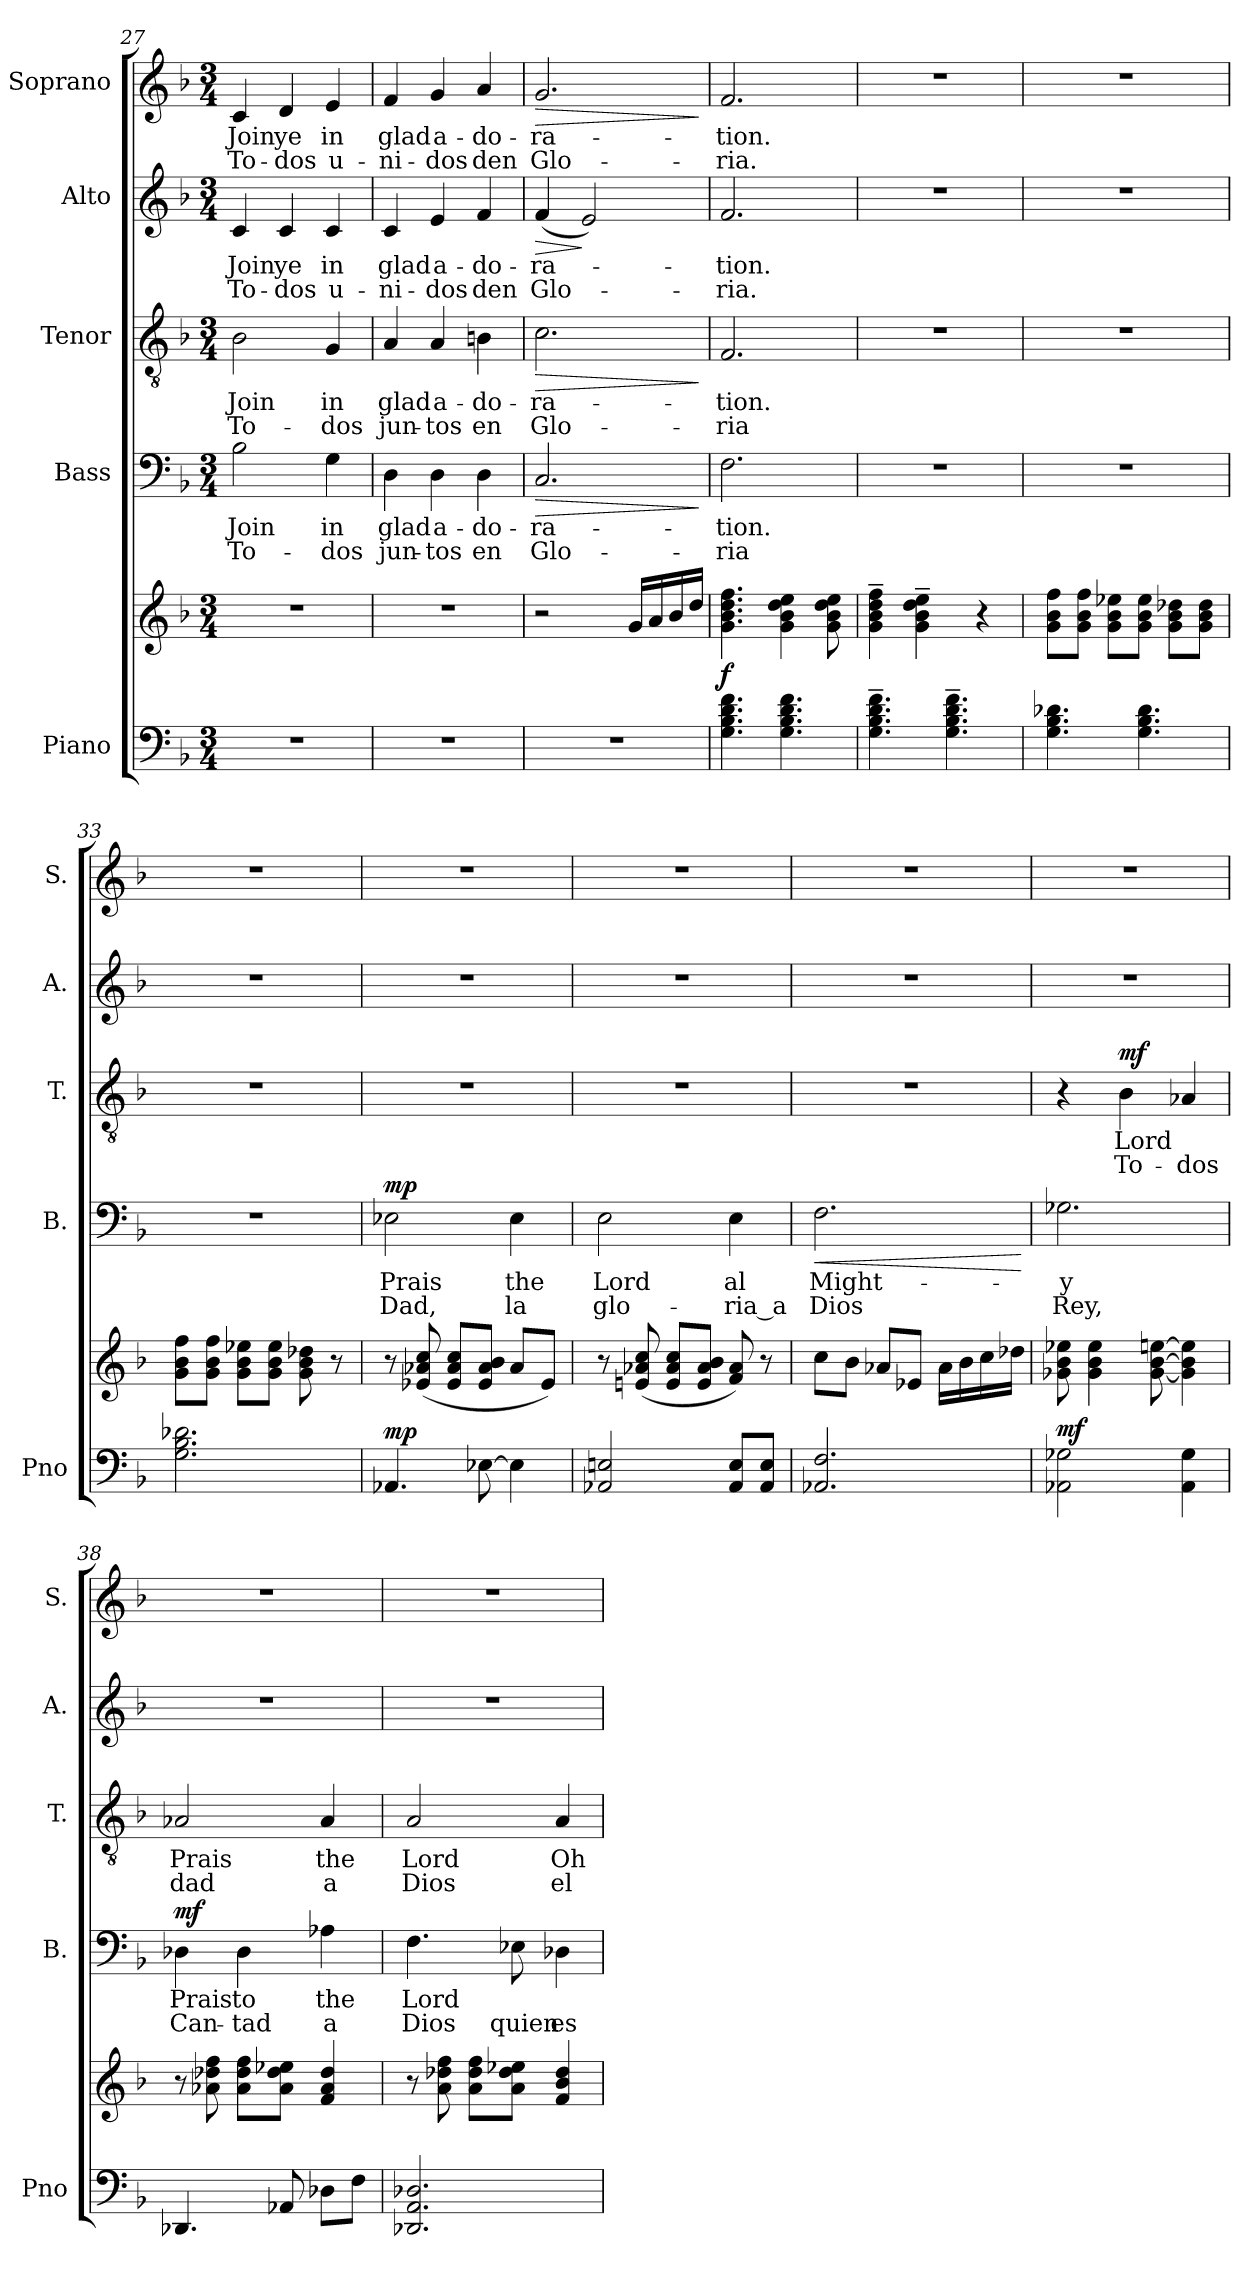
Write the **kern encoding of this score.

**kern	**kern	**dynam	**kern	**text	**text	**dynam	**kern	**text	**text	**dynam	**kern	**text	**text	**dynam	**kern	**text	**text	**dynam
*part5	*part5	*part5	*part4	*part4	*part4	*part4	*part3	*part3	*part3	*part3	*part2	*part2	*part2	*part2	*part1	*part1	*part1	*part1
*staff6	*staff5	*staff5/6	*staff4	*staff4	*staff4	*staff4	*staff3	*staff3	*staff3	*staff3	*staff2	*staff2	*staff2	*staff2	*staff1	*staff1	*staff1	*staff1
*I"Piano	*	*	*I"Bass	*	*	*	*I"Tenor	*	*	*	*I"Alto	*	*	*	*I"Soprano	*	*	*
*I'Pno	*	*	*I'B.	*	*	*	*I'T.	*	*	*	*I'A.	*	*	*	*I'S.	*	*	*
*clefF4	*clefG2	*	*clefF4	*	*	*	*clefGv2	*	*	*	*clefG2	*	*	*	*clefG2	*	*	*
*k[b-]	*k[b-]	*	*k[b-]	*	*	*	*k[b-]	*	*	*	*k[b-]	*	*	*	*k[b-]	*	*	*
*F:	*F:	*	*F:	*	*	*	*F:	*	*	*	*F:	*	*	*	*F:	*	*	*
*M3/4	*M3/4	*	*M3/4	*	*	*	*M3/4	*	*	*	*M3/4	*	*	*	*M3/4	*	*	*
=27	=27	=27	=27	=27	=27	=27	=27	=27	=27	=27	=27	=27	=27	=27	=27	=27	=27	=27
2.r	2.r	.	2B-\	Join	To-	.	2B-\	Join	To-	.	4c/	Join	To-	.	4c/	Join	To-	.
.	.	.	.	.	.	.	.	.	.	.	4c/	ye	-dos	.	4d/	ye	-dos	.
.	.	.	4G\	in	-dos	.	4G/	in	-dos	.	4c/	in	u-	.	4e/	in	u-	.
!!LO:PB:g=z
=28	=28	=28	=28	=28	=28	=28	=28	=28	=28	=28	=28	=28	=28	=28	=28	=28	=28	=28
2.r	2.r	.	4D\	glad	jun-	.	4A/	glad	jun-	.	4c/	glad	-ni-	.	4f/	glad	-ni-	.
.	.	.	4D\	a-	-tos	.	4A/	a-	-tos	.	4e/	a-	-dos	.	4g/	a-	-dos	.
.	.	.	4D\	-do-	en	.	4Bn\	-do-	en	.	4f/	-do-	den	.	4a/	-do-	den	.
=29	=29	=29	=29	=29	=29	=29	=29	=29	=29	=29	=29	=29	=29	=29	=29	=29	=29	=29
!	!	!	!	!	!	!LO:HP:b	!	!	!	!LO:HP:b	!	!	!	!LO:HP:b	!	!	!	!LO:HP:b
2.r	2r	.	2.C/	-ra-	Glo-	>	2.c\	-ra-	Glo-	>	(4f/	-ra-	Glo-	>	2.g/	-ra-	Glo-	>
.	.	.	.	.	.	.	.	.	.	.	2e/)	.	.	]	.	.	.	.
.	16g/LL	.	.	.	.	.	.	.	.	.	.	.	.	.	.	.	.	.
.	16a/	.	.	.	.	.	.	.	.	.	.	.	.	.	.	.	.	.
.	16b-/	.	.	.	.	.	.	.	.	.	.	.	.	.	.	.	.	.
.	16dd/JJ	.	.	.	.	.	.	.	.	.	.	.	.	.	.	.	.	.
.	.	.	.	.	.	]	.	.	.	]	.	.	.	.	.	.	.	]
=30	=30	=30	=30	=30	=30	=30	=30	=30	=30	=30	=30	=30	=30	=30	=30	=30	=30	=30
!	!	!LO:DY:b	!	!	!	!	!	!	!	!	!	!	!	!	!	!	!	!
4.G\ 4.B-\ 4.d\ 4.f\	4.g\ 4.b-\ 4.dd\ 4.ff\	f	2.F\	-tion.	-ria	.	2.F/	-tion.	-ria	.	2.f/	-tion.	-ria.	.	2.f/	-tion.	-ria.	.
4.G\ 4.B-\ 4.d\ 4.f\	4g\ 4b-\ 4dd\ 4ee\	.	.	.	.	.	.	.	.	.	.	.	.	.	.	.	.	.
.	8g\ 8b-\ 8dd\ 8ee\	.	.	.	.	.	.	.	.	.	.	.	.	.	.	.	.	.
=31	=31	=31	=31	=31	=31	=31	=31	=31	=31	=31	=31	=31	=31	=31	=31	=31	=31	=31
4.G\~> 4.B-\~> 4.d\~> 4.f\~>	4g\~> 4b-\~> 4dd\~> 4ff\~>	.	2.r	.	.	.	2.r	.	.	.	2.r	.	.	.	2.r	.	.	.
.	4g\~> 4b-\~> 4dd\~> 4ee\~>	.	.	.	.	.	.	.	.	.	.	.	.	.	.	.	.	.
4.G\~> 4.B-\~> 4.d\~> 4.f\~>	.	.	.	.	.	.	.	.	.	.	.	.	.	.	.	.	.	.
.	4r	.	.	.	.	.	.	.	.	.	.	.	.	.	.	.	.	.
=32	=32	=32	=32	=32	=32	=32	=32	=32	=32	=32	=32	=32	=32	=32	=32	=32	=32	=32
4.G\ 4.B-\ 4.d-X\	8g\ 8b-\ 8ff\L	.	2.r	.	.	.	2.r	.	.	.	2.r	.	.	.	2.r	.	.	.
.	8g\ 8b-\ 8ff\J	.	.	.	.	.	.	.	.	.	.	.	.	.	.	.	.	.
.	8g\ 8b-\ 8ee-X\L	.	.	.	.	.	.	.	.	.	.	.	.	.	.	.	.	.
4.G\ 4.B-\ 4.d-\	8g\ 8b-\ 8ee-\J	.	.	.	.	.	.	.	.	.	.	.	.	.	.	.	.	.
.	8g\ 8b-\ 8dd-X\L	.	.	.	.	.	.	.	.	.	.	.	.	.	.	.	.	.
.	8g\ 8b-\ 8dd-\J	.	.	.	.	.	.	.	.	.	.	.	.	.	.	.	.	.
!!LO:LB:g=z
=33	=33	=33	=33	=33	=33	=33	=33	=33	=33	=33	=33	=33	=33	=33	=33	=33	=33	=33
2.G\ 2.B-\ 2.d-X\	8g\ 8b-\ 8ff\L	.	2.r	.	.	.	2.r	.	.	.	2.r	.	.	.	2.r	.	.	.
.	8g\ 8b-\ 8ff\J	.	.	.	.	.	.	.	.	.	.	.	.	.	.	.	.	.
.	8g\ 8b-\ 8ee-X\L	.	.	.	.	.	.	.	.	.	.	.	.	.	.	.	.	.
.	8g\ 8b-\ 8ee-\J	.	.	.	.	.	.	.	.	.	.	.	.	.	.	.	.	.
.	8g\ 8b-\ 8dd-X\	.	.	.	.	.	.	.	.	.	.	.	.	.	.	.	.	.
.	8r	.	.	.	.	.	.	.	.	.	.	.	.	.	.	.	.	.
=34	=34	=34	=34	=34	=34	=34	=34	=34	=34	=34	=34	=34	=34	=34	=34	=34	=34	=34
!	!	!LO:DY:a=2	!	!	!	!LO:DY:a	!	!	!	!	!	!	!	!	!	!	!	!
4.AA-X/	8r	mp	2E-X\	Prais	Dad,	mp	2.r	.	.	.	2.r	.	.	.	2.r	.	.	.
.	(>8e-X/ 8a-X/ 8cc/	.	.	.	.	.	.	.	.	.	.	.	.	.	.	.	.	.
.	8e-/ 8a-/ 8cc/L	.	.	.	.	.	.	.	.	.	.	.	.	.	.	.	.	.
[8E-X\	8e-/ 8a-/ 8b-/J	.	.	.	.	.	.	.	.	.	.	.	.	.	.	.	.	.
4E-\]	8a-/L	.	4E-\	the	la	.	.	.	.	.	.	.	.	.	.	.	.	.
.	8e-/J)	.	.	.	.	.	.	.	.	.	.	.	.	.	.	.	.	.
=35	=35	=35	=35	=35	=35	=35	=35	=35	=35	=35	=35	=35	=35	=35	=35	=35	=35	=35
2AA-X/ 2En/	8r	.	2E\	Lord	glo-	.	2.r	.	.	.	2.r	.	.	.	2.r	.	.	.
.	(>8en/ 8a-X/ 8cc/	.	.	.	.	.	.	.	.	.	.	.	.	.	.	.	.	.
.	8e/ 8a-/ 8cc/L	.	.	.	.	.	.	.	.	.	.	.	.	.	.	.	.	.
.	8e/ 8a-/ 8b-/J	.	.	.	.	.	.	.	.	.	.	.	.	.	.	.	.	.
8AA-/ 8E/L	8f/ 8a-/)	.	4E\	al	-ria_a	.	.	.	.	.	.	.	.	.	.	.	.	.
8AA-/ 8E/J	8r	.	.	.	.	.	.	.	.	.	.	.	.	.	.	.	.	.
=36	=36	=36	=36	=36	=36	=36	=36	=36	=36	=36	=36	=36	=36	=36	=36	=36	=36	=36
!	!	!	!	!	!	!LO:HP:b	!	!	!	!	!	!	!	!	!	!	!	!
2.AA-X/ 2.F/	8cc\L	.	2.F\	Might-	Dios	<	2.r	.	.	.	2.r	.	.	.	2.r	.	.	.
.	8b-\J	.	.	.	.	.	.	.	.	.	.	.	.	.	.	.	.	.
.	8a-X/L	.	.	.	.	.	.	.	.	.	.	.	.	.	.	.	.	.
.	8e-X/J	.	.	.	.	.	.	.	.	.	.	.	.	.	.	.	.	.
.	16a-\LL	.	.	.	.	.	.	.	.	.	.	.	.	.	.	.	.	.
.	16b-\	.	.	.	.	.	.	.	.	.	.	.	.	.	.	.	.	.
.	16cc\	.	.	.	.	.	.	.	.	.	.	.	.	.	.	.	.	.
.	16dd-X\JJ	.	.	.	.	.	.	.	.	.	.	.	.	.	.	.	.	.
.	.	.	.	.	.	[	.	.	.	.	.	.	.	.	.	.	.	.
=37	=37	=37	=37	=37	=37	=37	=37	=37	=37	=37	=37	=37	=37	=37	=37	=37	=37	=37
!	!	!LO:DY:a=2	!	!	!	!	!	!	!	!	!	!	!	!	!	!	!	!
2AA-X\ 2G-X\	8g-X\ 8b-\ 8ee-X\	mf	2.G-X\	-y	Rey,	.	4r	.	.	.	2.r	.	.	.	2.r	.	.	.
.	4g-\ 4b-\ 4ee-\	.	.	.	.	.	.	.	.	.	.	.	.	.	.	.	.	.
!	!	!	!	!	!	!	!	!	!	!LO:DY:a	!	!	!	!	!	!	!	!
.	.	.	.	.	.	.	4B-\	Lord	To-	mf	.	.	.	.	.	.	.	.
.	[8g-\ [8b-\ [8een\	.	.	.	.	.	.	.	.	.	.	.	.	.	.	.	.	.
4AA-\ 4G-\	4g-\] 4b-\] 4ee\]	.	.	.	.	.	4A-X/	.	-dos	.	.	.	.	.	.	.	.	.
!!LO:PB:g=z
=38	=38	=38	=38	=38	=38	=38	=38	=38	=38	=38	=38	=38	=38	=38	=38	=38	=38	=38
!	!	!	!	!	!	!LO:DY:a	!	!	!	!	!	!	!	!	!	!	!	!
4.DD-X/	8r	.	4D-X\	Prais	Can-	mf	2A-X/	Prais	dad	.	2.r	.	.	.	2.r	.	.	.
.	8a-X\ 8dd-X\ 8ff\	.	.	.	.	.	.	.	.	.	.	.	.	.	.	.	.	.
.	8a-\ 8dd-\ 8ff\L	.	4D-\	to	-tad	.	.	.	.	.	.	.	.	.	.	.	.	.
8AA-X/	8a-\ 8dd-\ 8ee-X\J	.	.	.	.	.	.	.	.	.	.	.	.	.	.	.	.	.
8D-X\L	4f/ 4a-/ 4dd-/	.	4A-X\	the	a	.	4A-/	the	a	.	.	.	.	.	.	.	.	.
8F\J	.	.	.	.	.	.	.	.	.	.	.	.	.	.	.	.	.	.
=39	=39	=39	=39	=39	=39	=39	=39	=39	=39	=39	=39	=39	=39	=39	=39	=39	=39	=39
2.DD-X/ 2.AA/ 2.D-X/	8r	.	4.F\	Lord	Dios	.	2A/	Lord	Dios	.	2.r	.	.	.	2.r	.	.	.
.	8a\ 8dd-X\ 8ff\	.	.	.	.	.	.	.	.	.	.	.	.	.	.	.	.	.
.	8a\ 8dd-\ 8ff\L	.	.	.	.	.	.	.	.	.	.	.	.	.	.	.	.	.
.	8a\ 8dd-\ 8ee-X\J	.	8E-X\	.	quien	.	.	.	.	.	.	.	.	.	.	.	.	.
.	4f/ 4b-/ 4dd-/	.	4D-X\	.	es	.	4A/	Oh	el	.	.	.	.	.	.	.	.	.
=	=	=	=	=	=	=	=	=	=	=	=	=	=	=	=	=	=	=
*-	*-	*-	*-	*-	*-	*-	*-	*-	*-	*-	*-	*-	*-	*-	*-	*-	*-	*-
